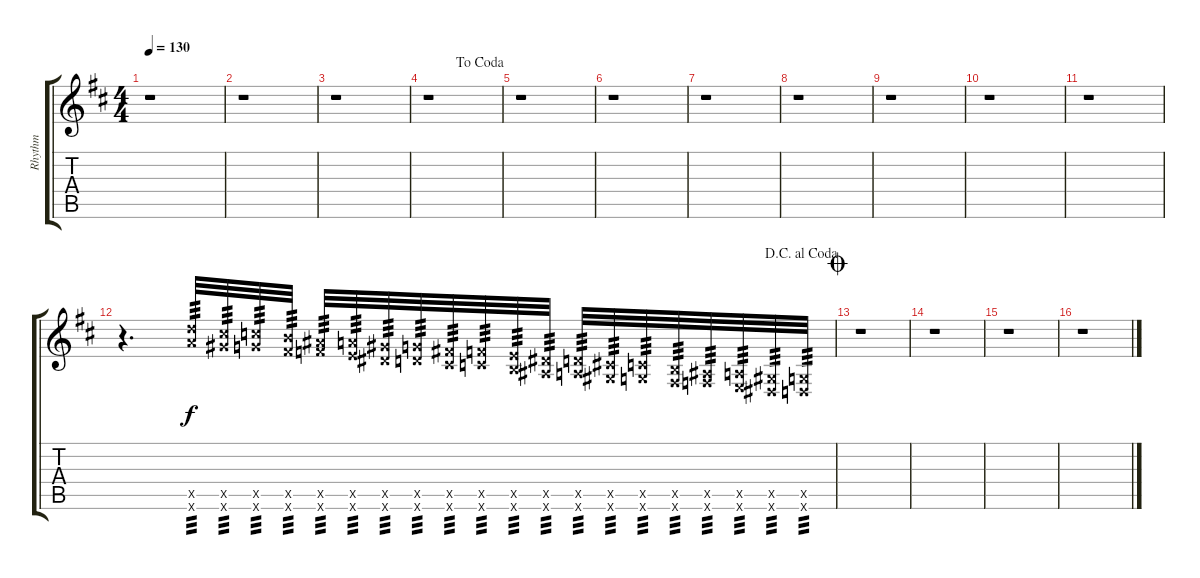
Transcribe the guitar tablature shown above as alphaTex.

\track ("Rhythm" "Rhythm") {instrument distortionguitar}
\staff {score tabs}
\tuning (Db4 Ab3 E3 B2 Gb2 Db2) {hide}
\ts (4 4)
\tempo 130
\clef g2
\ks d
r.1{dy f} |
r.1 |
r.1 |
\jump dacoda
r.1 |
r.1 |
r.1 |
r.1 |
r.1 |
r.1 |
r.1 |
r.1 |
\jump dacapoalcoda
r.4{d} (20.5{x} 20.6{x}).32{tp 3} (19.5{x} 19.6{x}).32{tp 3} (18.5{x} 18.6{x}).32{tp 3} (17.5{x} 17.6{x}).32{tp 3} (16.5{x} 16.6{x}).32{tp 3} (15.5{x} 15.6{x}).32{tp 3} (14.5{x} 14.6{x}).32{tp 3} (13.5{x} 13.6{x}).32{tp 3} (12.5{x} 12.6{x}).32{tp 3} (11.5{x} 11.6{x}).32{tp 3} (10.5{x} 10.6{x}).32{tp 3} (9.5{x} 9.6{x}).32{tp 3} (8.5{x} 8.6{x}).32{tp 3} (7.5{x} 7.6{x}).32{tp 3} (6.5{x} 6.6{x}).32{tp 3} (5.5{x} 5.6{x}).32{tp 3} (4.5{x} 4.6{x}).32{tp 3} (3.5{x} 3.6{x}).32{tp 3} (2.5{x} 2.6{x}).32{tp 3} (1.5{x} 1.6{x}).32{tp 3} |
\jump coda
r.1 |
r.1 |
r.1 |
r.1
